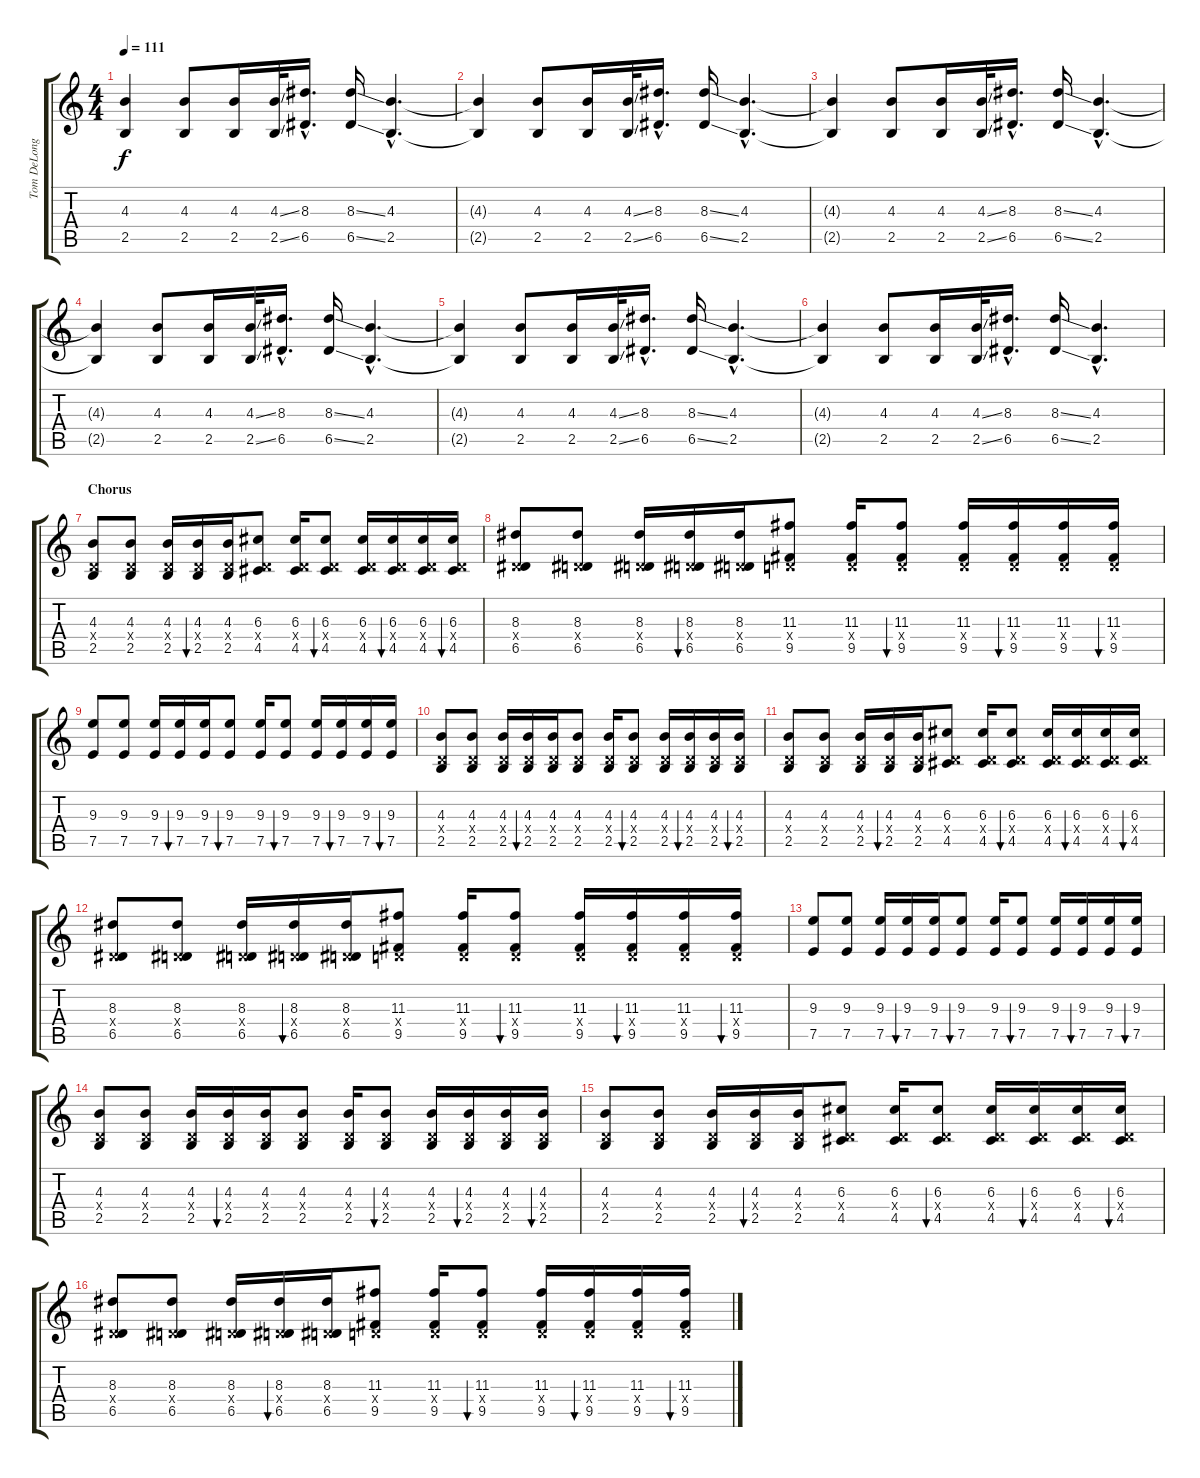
\track ("Tom DeLonge - Acoustic Guitar 2" "Tom DeLong") {instrument acousticguitarsteel}
\staff {score tabs}
\tuning (E4 B3 G3 D3 A2 E2) {hide}
\ts (4 4)
\tempo 111
\clef g2
\ks c
(4.3{t} 2.5{t}).4{dy f} (4.3 2.5).8 (4.3 2.5).16 (4.3{ss} 2.5{ss}).32 (8.3{hac} 6.5{hac}).16{d} (8.3{ss} 6.5{ss}).16 (4.3{hac} 2.5{hac}).4{d} |
(4.3{t} 2.5{t}).4 (4.3 2.5).8 (4.3 2.5).16 (4.3{ss} 2.5{ss}).32 (8.3{hac} 6.5{hac}).16{d} (8.3{ss} 6.5{ss}).16 (4.3{hac} 2.5{hac}).4{d} |
(4.3{t} 2.5{t}).4 (4.3 2.5).8 (4.3 2.5).16 (4.3{ss} 2.5{ss}).32 (8.3{hac} 6.5{hac}).16{d} (8.3{ss} 6.5{ss}).16 (4.3{hac} 2.5{hac}).4{d} |
(4.3{t} 2.5{t}).4 (4.3 2.5).8 (4.3 2.5).16 (4.3{ss} 2.5{ss}).32 (8.3{hac} 6.5{hac}).16{d} (8.3{ss} 6.5{ss}).16 (4.3{hac} 2.5{hac}).4{d} |
(4.3{t} 2.5{t}).4 (4.3 2.5).8 (4.3 2.5).16 (4.3{ss} 2.5{ss}).32 (8.3{hac} 6.5{hac}).16{d} (8.3{ss} 6.5{ss}).16 (4.3{hac} 2.5{hac}).4{d} |
(4.3{t} 2.5{t}).4 (4.3 2.5).8 (4.3 2.5).16 (4.3{ss} 2.5{ss}).32 (8.3{hac} 6.5{hac}).16{d} (8.3{ss} 6.5{ss}).16 (4.3{hac} 2.5{hac}).4{d} |
\section ("" "Chorus")
(4.3 0.4{x} 2.5).8 (4.3 0.4{x} 2.5).8 (4.3 0.4{x} 2.5).16 (4.3 0.4{x} 2.5).16{bu 60} (4.3 0.4{x} 2.5).16 (6.3 0.4{x} 4.5).8 (6.3 0.4{x} 4.5).16 (6.3 0.4{x} 4.5).8{bu 60} (6.3 0.4{x} 4.5).16 (6.3 0.4{x} 4.5).16{bu 60} (6.3 0.4{x} 4.5).16 (6.3 0.4{x} 4.5).16{bu 60} |
(8.3 0.4{x} 6.5).8 (8.3 0.4{x} 6.5).8 (8.3 0.4{x} 6.5).16 (8.3 0.4{x} 6.5).16{bu 60} (8.3 0.4{x} 6.5).16 (11.3 0.4{x} 9.5).8 (11.3 0.4{x} 9.5).16 (11.3 0.4{x} 9.5).8{bu 60} (11.3 0.4{x} 9.5).16 (11.3 0.4{x} 9.5).16{bu 60} (11.3 0.4{x} 9.5).16 (11.3 0.4{x} 9.5).16{bu 60} |
(9.3 7.5).8 (9.3 7.5).8 (9.3 7.5).16 (9.3 7.5).16{bu 60} (9.3 7.5).16 (9.3 7.5).8{bu 60} (9.3 7.5).16 (9.3 7.5).8{bu 60} (9.3 7.5).16 (9.3 7.5).16{bu 60} (9.3 7.5).16 (9.3 7.5).16{bu 60} |
(4.3 0.4{x} 2.5).8 (4.3 0.4{x} 2.5).8 (4.3 0.4{x} 2.5).16 (4.3 0.4{x} 2.5).16{bu 60} (4.3 0.4{x} 2.5).16 (4.3 0.4{x} 2.5).8 (4.3 0.4{x} 2.5).16 (4.3 0.4{x} 2.5).8{bu 60} (4.3 0.4{x} 2.5).16 (4.3 0.4{x} 2.5).16{bu 60} (4.3 0.4{x} 2.5).16 (4.3 0.4{x} 2.5).16{bu 60} |
(4.3 0.4{x} 2.5).8 (4.3 0.4{x} 2.5).8 (4.3 0.4{x} 2.5).16 (4.3 0.4{x} 2.5).16{bu 60} (4.3 0.4{x} 2.5).16 (6.3 0.4{x} 4.5).8 (6.3 0.4{x} 4.5).16 (6.3 0.4{x} 4.5).8{bu 60} (6.3 0.4{x} 4.5).16 (6.3 0.4{x} 4.5).16{bu 60} (6.3 0.4{x} 4.5).16 (6.3 0.4{x} 4.5).16{bu 60} |
(8.3 0.4{x} 6.5).8 (8.3 0.4{x} 6.5).8 (8.3 0.4{x} 6.5).16 (8.3 0.4{x} 6.5).16{bu 60} (8.3 0.4{x} 6.5).16 (11.3 0.4{x} 9.5).8 (11.3 0.4{x} 9.5).16 (11.3 0.4{x} 9.5).8{bu 60} (11.3 0.4{x} 9.5).16 (11.3 0.4{x} 9.5).16{bu 60} (11.3 0.4{x} 9.5).16 (11.3 0.4{x} 9.5).16{bu 60} |
(9.3 7.5).8 (9.3 7.5).8 (9.3 7.5).16 (9.3 7.5).16{bu 60} (9.3 7.5).16 (9.3 7.5).8{bu 60} (9.3 7.5).16 (9.3 7.5).8{bu 60} (9.3 7.5).16 (9.3 7.5).16{bu 60} (9.3 7.5).16 (9.3 7.5).16{bu 60} |
(4.3 0.4{x} 2.5).8 (4.3 0.4{x} 2.5).8 (4.3 0.4{x} 2.5).16 (4.3 0.4{x} 2.5).16{bu 60} (4.3 0.4{x} 2.5).16 (4.3 0.4{x} 2.5).8 (4.3 0.4{x} 2.5).16 (4.3 0.4{x} 2.5).8{bu 60} (4.3 0.4{x} 2.5).16 (4.3 0.4{x} 2.5).16{bu 60} (4.3 0.4{x} 2.5).16 (4.3 0.4{x} 2.5).16{bu 60} |
(4.3 0.4{x} 2.5).8 (4.3 0.4{x} 2.5).8 (4.3 0.4{x} 2.5).16 (4.3 0.4{x} 2.5).16{bu 60} (4.3 0.4{x} 2.5).16 (6.3 0.4{x} 4.5).8 (6.3 0.4{x} 4.5).16 (6.3 0.4{x} 4.5).8{bu 60} (6.3 0.4{x} 4.5).16 (6.3 0.4{x} 4.5).16{bu 60} (6.3 0.4{x} 4.5).16 (6.3 0.4{x} 4.5).16{bu 60} |
(8.3 0.4{x} 6.5).8 (8.3 0.4{x} 6.5).8 (8.3 0.4{x} 6.5).16 (8.3 0.4{x} 6.5).16{bu 60} (8.3 0.4{x} 6.5).16 (11.3 0.4{x} 9.5).8 (11.3 0.4{x} 9.5).16 (11.3 0.4{x} 9.5).8{bu 60} (11.3 0.4{x} 9.5).16 (11.3 0.4{x} 9.5).16{bu 60} (11.3 0.4{x} 9.5).16 (11.3 0.4{x} 9.5).16{bu 60}
